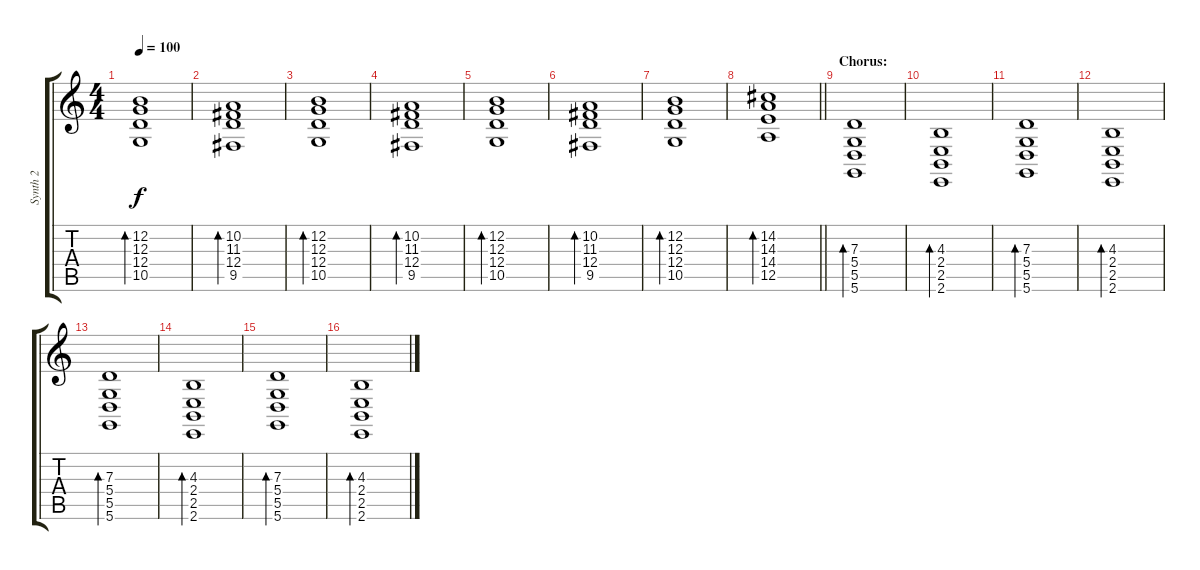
\track ("Synth 2" "Synth 2") {instrument synthstrings2}
\staff {score tabs}
\tuning (E4 B3 G3 D3 A2 D2) {hide}
\ts (4 4)
\tempo 100
\clef g2
\ks c
(12.2 12.3 12.4 10.5).1{bd 30 dy f} |
(10.2 11.3 12.4 9.5).1{bd 30} |
(12.2 12.3 12.4 10.5).1{bd 60} |
(10.2 11.3 12.4 9.5).1{bd 30} |
(12.2 12.3 12.4 10.5).1{bd 30} |
(10.2 11.3 12.4 9.5).1{bd 30} |
(12.2 12.3 12.4 10.5).1{bd 60} |
\barLineRight lightlight
(14.2 14.3 14.4 12.5).1{bd 60} |
\section ("" "Chorus:")
(7.3 5.4 5.5 5.6).1{bd 60} |
(4.3 2.4 2.5 2.6).1{bd 60} |
(7.3 5.4 5.5 5.6).1{bd 60} |
(4.3 2.4 2.5 2.6).1{bd 60} |
(7.3 5.4 5.5 5.6).1{bd 60} |
(4.3 2.4 2.5 2.6).1{bd 60} |
(7.3 5.4 5.5 5.6).1{bd 60} |
(4.3 2.4 2.5 2.6).1{bd 60}
